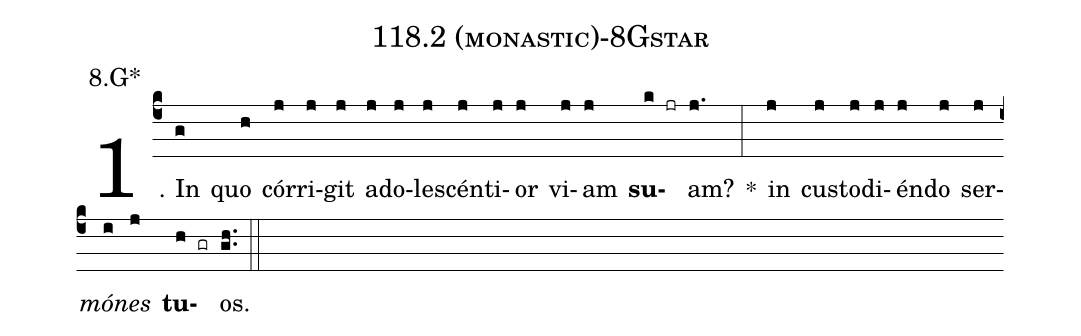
name: 118.2 (monastic)-8Gstar;
annotation: 8.G*;
%%
(c4)1. In(g) quo(h) cór(j)ri(j)git(j) ad(j)o(j)le(j)scén(j)ti(j)or(j) vi(j)am(j) <b>su</b>(k jr)am?(j.) *(:) in(j) cus(j)to(j)di(j)én(j)do(j) ser(j)<i>mó</i>(i)<i>nes</i>(j) <b>tu</b>(h gr)os.(gh..) (::)
